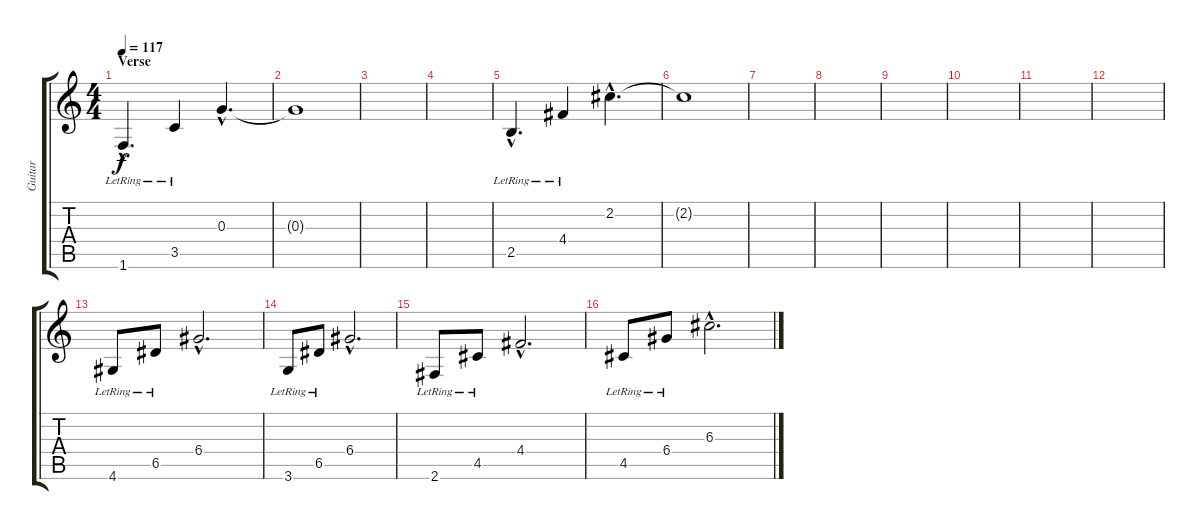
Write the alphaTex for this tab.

\track ("Guitar" "Guitar") {instrument distortionguitar}
\staff {score tabs}
\tuning (E4 B3 G3 D3 A2 E2) {hide}
\ts (4 4)
\section ("" "Verse")
\tempo 117
\clef g2
\ks c
1.6{hac lr}.4{d dy f instrument electricguitarclean} 3.5{lr}.4 0.3{hac}.4{d} |
0.3{t}.1 |
|
|
2.5{hac lr}.4{d} 4.4{lr}.4 2.2{hac}.4{d} |
2.2{t}.1 |
|
|
|
|
|
|
4.6{lr}.8 6.5{lr}.8 6.4{hac}.2{d} |
3.6{lr}.8 6.5{lr}.8 6.4{hac}.2{d} |
2.6{lr}.8 4.5{lr}.8 4.4{hac}.2{d} |
4.5{lr}.8 6.4{lr}.8 6.3{hac}.2{d}
